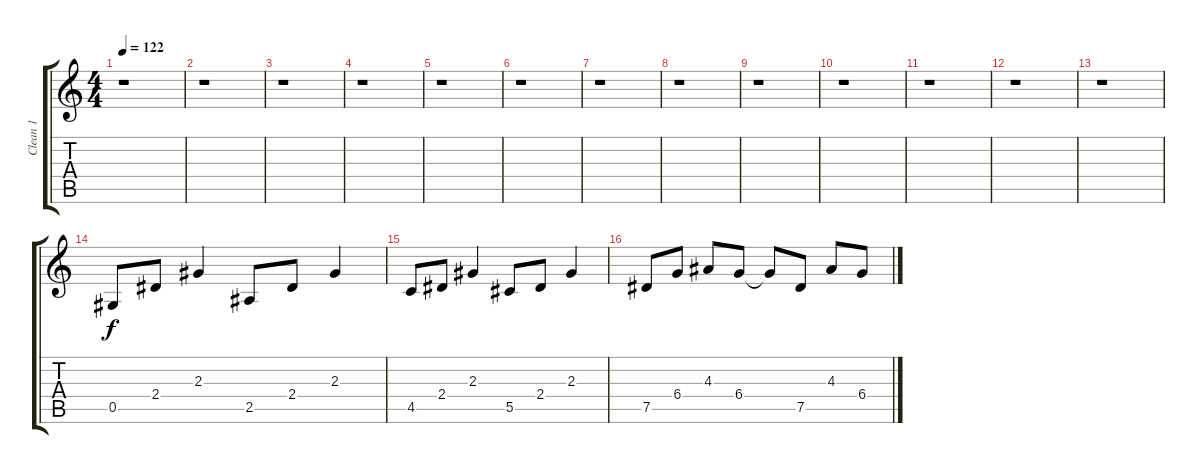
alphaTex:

\track ("Clean 1" "Clean 1") {instrument acousticguitarsteel}
\staff {score tabs}
\tuning (Eb4 Bb3 Gb3 Db3 Ab2 Eb2) {hide}
\ts (4 4)
\tempo 122
\clef g2
\ks c
r.1{dy f} |
r.1 |
r.1 |
r.1 |
r.1 |
r.1 |
r.1 |
r.1 |
r.1 |
r.1 |
r.1 |
r.1 |
r.1 |
0.5.8 2.4.8 2.3.4 2.5.8 2.4.8 2.3.4 |
4.5.8 2.4.8 2.3.4 5.5.8 2.4.8 2.3.4 |
7.5.8 6.4.8 4.3.8 6.4.8 6.4{t}.8 7.5.8 4.3.8 6.4.8
